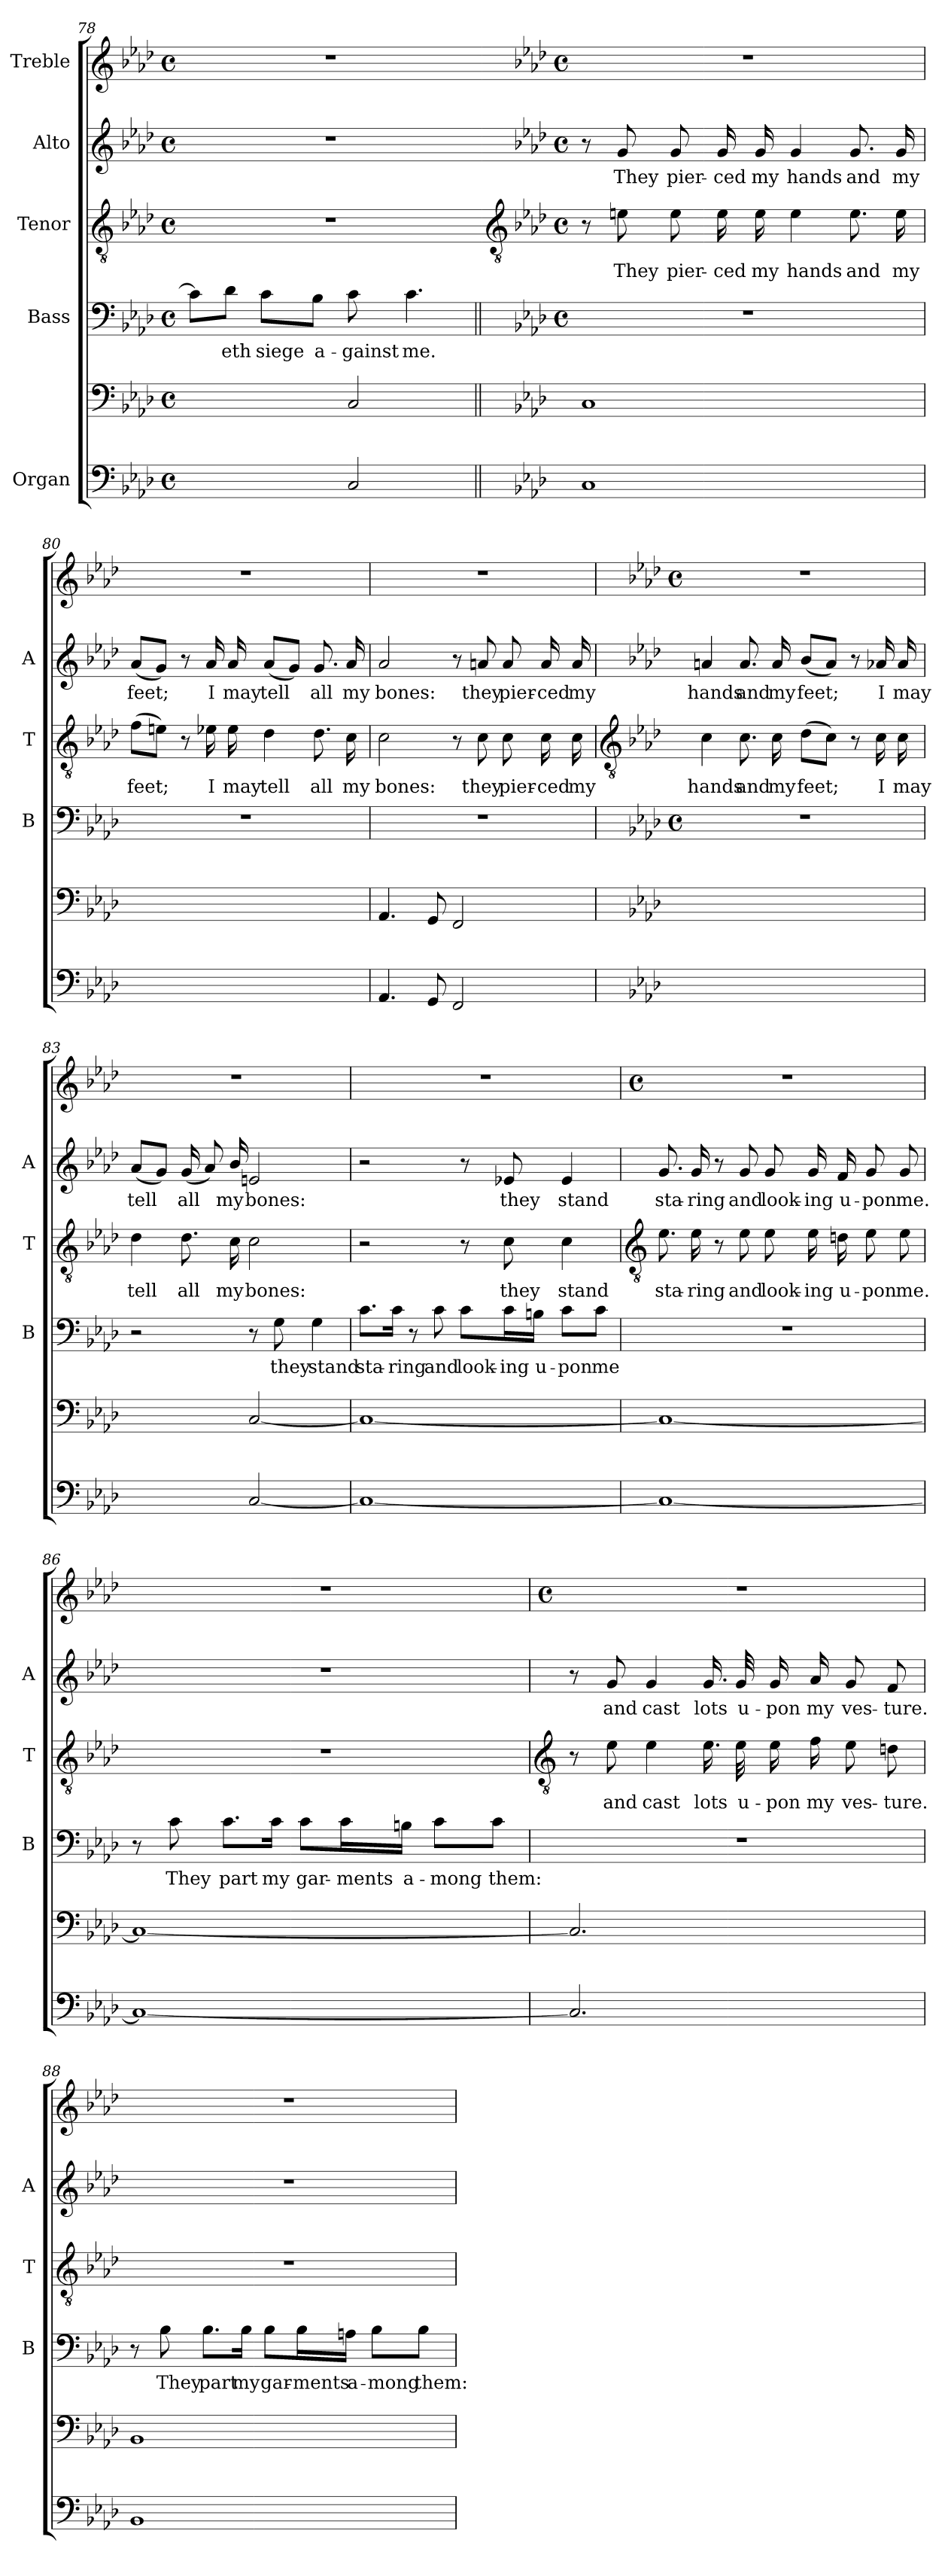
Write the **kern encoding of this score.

**kern	**text	**text	**kern	**text	**text	**kern	**text	**kern	**text	**kern	**text	**kern
*part5	*part5	*part5	*part5	*part5	*part5	*part4	*part4	*part3	*part3	*part2	*part2	*part1
*staff6	*staff6	*staff6	*staff5	*staff5	*staff5	*staff4	*staff4	*staff3	*staff3	*staff2	*staff2	*staff1
*I"Organ	*	*	*	*	*	*I"Bass	*	*I"Tenor	*	*I"Alto	*	*I"Treble
*	*	*	*	*	*	*I'B	*	*I'T	*	*I'A	*	*
*clefF4	*	*	*clefF4	*	*	*clefF4	*	*clefGv2	*	*clefG2	*	*clefG2
*k[b-e-a-d-]	*	*	*k[b-e-a-d-]	*	*	*k[b-e-a-d-]	*	*k[b-e-a-d-]	*	*k[b-e-a-d-]	*	*k[b-e-a-d-]
*A-:	*	*	*A-:	*	*	*A-:	*	*A-:	*	*A-:	*	*A-:
*M4/4	*	*	*M4/4	*	*	*M4/4	*	*M4/4	*	*M4/4	*	*M4/4
*met(c)	*	*	*met(c)	*	*	*met(c)	*	*met(c)	*	*met(c)	*	*met(c)
=78	=78	=78	=78	=78	=78	=78	=78	=78	=78	=78	=78	=78
!	!LO:LY:b	!	!	!LO:LY:b	!	!	!	!	!	!	!	!
[4D-yy	7	.	[4D-yy	7	.	8c\L]	.	1r	.	1r	.	1r
!	!	!	!	!	!	!	!LO:LY:b	!	!	!	!	!
.	.	.	.	.	.	8d-\J	eth	.	.	.	.	.
!	!LO:LY:b	!	!	!LO:LY:b	!	!	!LO:LY:b	!	!	!	!	!
4D-yy]	6	.	4D-yy]	6	.	8c\L	siege	.	.	.	.	.
!	!	!	!	!	!	!	!LO:LY:b	!	!	!	!	!
.	.	.	.	.	.	8B-\J	a-	.	.	.	.	.
!	!	!	!	!	!	!	!LO:LY:b	!	!	!	!	!
2C	.	.	2C	.	.	8c	-gainst	.	.	.	.	.
!	!	!	!	!	!	!	!LO:LY:b	!	!	!	!	!
.	.	.	.	.	.	4.c	me.	.	.	.	.	.
!!LO:LB:g=z
=79||	=79	=79	=79||	=79	=79	=79||	=79	=79	=79	=79	=79	=79
*	*	*	*	*	*	*	*	*clefGv2	*	*	*	*
*	*	*	*	*	*	*	*	*k[b-e-a-d-]	*	*k[b-e-a-d-]	*	*
*	*	*	*	*	*	*	*	*A-:	*	*A-:	*	*
*	*	*	*	*	*	*M4/4	*	*M4/4	*	*M4/4	*	*M4/4
*	*	*	*	*	*	*met(c)	*	*met(c)	*	*met(c)	*	*met(c)
1C	.	.	1C	.	.	1r	.	8r	.	8r	.	1r
!	!	!	!	!	!	!	!	!	!LO:LY:b	!	!LO:LY:b	!
.	.	.	.	.	.	.	.	8en	They	8g	They	.
!	!	!	!	!	!	!	!	!	!LO:LY:b	!	!LO:LY:b	!
.	.	.	.	.	.	.	.	8e	pier-	8g	pier-	.
!	!	!	!	!	!	!	!	!	!LO:LY:b	!	!LO:LY:b	!
.	.	.	.	.	.	.	.	16e	-ced	16g	-ced	.
!	!	!	!	!	!	!	!	!	!LO:LY:b	!	!LO:LY:b	!
.	.	.	.	.	.	.	.	16e	my	16g	my	.
!	!	!	!	!	!	!	!	!	!LO:LY:b	!	!LO:LY:b	!
.	.	.	.	.	.	.	.	4e	hands	4g	hands	.
!	!	!	!	!	!	!	!	!	!LO:LY:b	!	!LO:LY:b	!
.	.	.	.	.	.	.	.	8.e	and	8.g	and	.
!	!	!	!	!	!	!	!	!	!LO:LY:b	!	!LO:LY:b	!
.	.	.	.	.	.	.	.	16e	my	16g	my	.
=80	=80	=80	=80	=80	=80	=80	=80	=80	=80	=80	=80	=80
!	!LO:LY:b	!LO:LY:b	!	!LO:LY:b	!LO:LY:b	!	!	!	!LO:LY:b	!	!LO:LY:b	!
[8Cyy	6	4	[8Cyy	6	4	1r	.	(>8fL	feet;	(<8a-L	feet;	1r
!	!LO:LY:b	!LO:LY:b	!	!LO:LY:b	!LO:LY:b	!	!	!	!	!	!	!
8Cyy_	5	3	8Cyy_	5	3	.	.	8enJ)	.	8gJ)	.	.
!	!LO:LY:b	!LO:LY:b	!	!LO:LY:b	!LO:LY:b	!	!	!	!	!	!	!
4Cyy]	6	3	4Cyy]	6	3	.	.	8r	.	8r	.	.
!	!	!	!	!	!	!	!	!	!LO:LY:b	!	!LO:LY:b	!
.	.	.	.	.	.	.	.	16e-X	I	16a-	I	.
!	!	!	!	!	!	!	!	!	!LO:LY:b	!	!LO:LY:b	!
.	.	.	.	.	.	.	.	16e-	may	16a-	may	.
!	!LO:LY:b	!LO:LY:b	!	!LO:LY:b	!LO:LY:b	!	!	!	!LO:LY:b	!	!LO:LY:b	!
[4BB-yy	7	3	[4BB-yy	7	3	.	.	4d-	tell	(<8a-L	tell	.
.	.	.	.	.	.	.	.	.	.	8gJ)	.	.
!	!LO:LY:b	!	!	!LO:LY:b	!	!	!	!	!LO:LY:b	!	!LO:LY:b	!
4BB-yy]	6	.	4BB-yy]	6	.	.	.	8.d-	all	8.g	all	.
!	!	!	!	!	!	!	!	!	!LO:LY:b	!	!LO:LY:b	!
.	.	.	.	.	.	.	.	16c	my	16a-	my	.
=81	=81	=81	=81	=81	=81	=81	=81	=81	=81	=81	=81	=81
!	!	!	!	!	!	!	!	!	!LO:LY:b	!	!LO:LY:b	!
4.AA-	.	.	4.AA-	.	.	1r	.	2c	bones:	2a-	bones:	1r
8GG	.	.	8GG	.	.	.	.	.	.	.	.	.
2FF	.	.	2FF	.	.	.	.	8r	.	8r	.	.
!	!	!	!	!	!	!	!	!	!LO:LY:b	!	!LO:LY:b	!
.	.	.	.	.	.	.	.	8c	they	8an	they	.
!	!	!	!	!	!	!	!	!	!LO:LY:b	!	!LO:LY:b	!
.	.	.	.	.	.	.	.	8c	pier-	8a	pier-	.
!	!	!	!	!	!	!	!	!	!LO:LY:b	!	!LO:LY:b	!
.	.	.	.	.	.	.	.	16c	-ced	16a	-ced	.
!	!	!	!	!	!	!	!	!	!LO:LY:b	!	!LO:LY:b	!
.	.	.	.	.	.	.	.	16c	my	16a	my	.
!!LO:LB:g=z
=82	=82	=82	=82	=82	=82	=82	=82	=82	=82	=82	=82	=82
*	*	*	*	*	*	*	*	*clefGv2	*	*	*	*
*	*	*	*	*	*	*k[b-e-a-d-]	*	*	*	*	*	*
*	*	*	*	*	*	*A-:	*	*	*	*	*	*
*	*	*	*	*	*	*M4/4	*	*	*	*	*	*M4/4
*	*	*	*	*	*	*met(c)	*	*	*	*	*	*met(c)
!	!LO:LY:b	!	!	!LO:LY:b	!	!	!	!	!LO:LY:b	!	!LO:LY:b	!
[2FFyy	3	.	[2FFyy	3	.	1r	.	4c	hands	4an	hands	1r
!	!	!	!	!	!	!	!	!	!LO:LY:b	!	!LO:LY:b	!
.	.	.	.	.	.	.	.	8.c	and	8.a	and	.
!	!	!	!	!	!	!	!	!	!LO:LY:b	!	!LO:LY:b	!
.	.	.	.	.	.	.	.	16c	my	16a	my	.
!	!LO:LY:b	!LO:LY:b	!	!LO:LY:b	!LO:LY:b	!	!	!	!LO:LY:b	!	!LO:LY:b	!
8FFyy_	6	4	8FFyy_	6	4	.	.	(>8d-L	feet;	(<8b-L	feet;	.
!	!LO:LY:b	!LO:LY:b	!	!LO:LY:b	!LO:LY:b	!	!	!	!	!	!	!
8FFyy_	5	3	8FFyy_	5	3	.	.	8cJ)	.	8aJ)	.	.
!	!LO:LY:b	!	!	!LO:LY:b	!	!	!	!	!	!	!	!
4FFyy]	3	.	4FFyy]	3	.	.	.	8r	.	8r	.	.
!	!	!	!	!	!	!	!	!	!LO:LY:b	!	!LO:LY:b	!
.	.	.	.	.	.	.	.	16c	I	16a-X	I	.
!	!	!	!	!	!	!	!	!	!LO:LY:b	!	!LO:LY:b	!
.	.	.	.	.	.	.	.	16c	may	16a-	may	.
=83	=83	=83	=83	=83	=83	=83	=83	=83	=83	=83	=83	=83
!	!LO:LY:b	!LO:LY:b	!	!LO:LY:b	!LO:LY:b	!	!	!	!LO:LY:b	!	!LO:LY:b	!
[4BB-yy	7	3	[4BB-yy	7	3	2r	.	4d-	tell	(<8a-L	tell	1r
.	.	.	.	.	.	.	.	.	.	8gJ)	.	.
!	!LO:LY:b	!	!	!LO:LY:b	!	!	!	!	!LO:LY:b	!	!LO:LY:b	!
4BB-yy]	6	.	4BB-yy]	6	.	.	.	8.d-	all	(<16gLL	all	.
.	.	.	.	.	.	.	.	.	.	8a-J)	.	.
!	!	!	!	!	!	!	!	!	!LO:LY:b	!	!LO:LY:b	!
.	.	.	.	.	.	.	.	16c	my	16b-/	my	.
!	!	!	!	!	!	!	!	!	!LO:LY:b	!	!LO:LY:b	!
[2C	.	.	[2C	.	.	8r	.	2c	bones:	2en	bones:	.
!	!	!	!	!	!	!	!LO:LY:b	!	!	!	!	!
.	.	.	.	.	.	8G	they	.	.	.	.	.
!	!	!	!	!	!	!	!LO:LY:b	!	!	!	!	!
.	.	.	.	.	.	4G	stand	.	.	.	.	.
=84	=84	=84	=84	=84	=84	=84	=84	=84	=84	=84	=84	=84
!	!	!	!	!	!	!	!LO:LY:b	!	!	!	!	!
1C_	.	.	1C_	.	.	8.c\L	sta-	2r	.	2r	.	1r
!	!	!	!	!	!	!	!LO:LY:b	!	!	!	!	!
.	.	.	.	.	.	16c\Jk	-ring	.	.	.	.	.
.	.	.	.	.	.	8r	.	.	.	.	.	.
!	!	!	!	!	!	!	!LO:LY:b	!	!	!	!	!
.	.	.	.	.	.	8c	and	.	.	.	.	.
!	!	!	!	!	!	!	!LO:LY:b	!	!	!	!	!
.	.	.	.	.	.	8c\L	look-	8r	.	8r	.	.
!	!	!	!	!	!	!	!LO:LY:b	!	!LO:LY:b	!	!LO:LY:b	!
.	.	.	.	.	.	16c\L	-ing	8c	they	8e-X	they	.
!	!	!	!	!	!	!	!LO:LY:b	!	!	!	!	!
.	.	.	.	.	.	16Bn\JJ	u-	.	.	.	.	.
!	!	!	!	!	!	!	!LO:LY:b	!	!LO:LY:b	!	!LO:LY:b	!
.	.	.	.	.	.	8c\L	-pon	4c	stand	4e-	stand	.
!	!	!	!	!	!	!	!LO:LY:b	!	!	!	!	!
.	.	.	.	.	.	8c\J	me	.	.	.	.	.
!!LO:LB:g=z
=85	=85	=85	=85	=85	=85	=85	=85	=85	=85	=85	=85	=85
*	*	*	*	*	*	*	*	*clefGv2	*	*	*	*
*	*	*	*	*	*	*	*	*	*	*	*	*M4/4
*	*	*	*	*	*	*	*	*	*	*	*	*met(c)
!	!	!	!	!	!	!	!	!	!LO:LY:b	!	!LO:LY:b	!
1C_	.	.	1C_	.	.	1r	.	8.e-	sta-	8.g	sta-	1r
!	!	!	!	!	!	!	!	!	!LO:LY:b	!	!LO:LY:b	!
.	.	.	.	.	.	.	.	16e-	-ring	16g	-ring	.
.	.	.	.	.	.	.	.	8r	.	8r	.	.
!	!	!	!	!	!	!	!	!	!LO:LY:b	!	!LO:LY:b	!
.	.	.	.	.	.	.	.	8e-	and	8g	and	.
!	!	!	!	!	!	!	!	!	!LO:LY:b	!	!LO:LY:b	!
.	.	.	.	.	.	.	.	8e-	look-	8g	look-	.
!	!	!	!	!	!	!	!	!	!LO:LY:b	!	!LO:LY:b	!
.	.	.	.	.	.	.	.	16e-	-ing	16g	-ing	.
!	!	!	!	!	!	!	!	!	!LO:LY:b	!	!LO:LY:b	!
.	.	.	.	.	.	.	.	16dn	u-	16f	u-	.
!	!	!	!	!	!	!	!	!	!LO:LY:b	!	!LO:LY:b	!
.	.	.	.	.	.	.	.	8e-	-pon	8g	-pon	.
!	!	!	!	!	!	!	!	!	!LO:LY:b	!	!LO:LY:b	!
.	.	.	.	.	.	.	.	8e-	me.	8g	me.	.
=86	=86	=86	=86	=86	=86	=86	=86	=86	=86	=86	=86	=86
1C_	.	.	1C_	.	.	8r	.	1r	.	1r	.	1r
!	!	!	!	!	!	!	!LO:LY:b	!	!	!	!	!
.	.	.	.	.	.	8c	They	.	.	.	.	.
!	!	!	!	!	!	!	!LO:LY:b	!	!	!	!	!
.	.	.	.	.	.	8.c\L	part	.	.	.	.	.
!	!	!	!	!	!	!	!LO:LY:b	!	!	!	!	!
.	.	.	.	.	.	16c\Jk	my	.	.	.	.	.
!	!	!	!	!	!	!	!LO:LY:b	!	!	!	!	!
.	.	.	.	.	.	8c\L	gar-	.	.	.	.	.
!	!	!	!	!	!	!	!LO:LY:b	!	!	!	!	!
.	.	.	.	.	.	16c\L	-ments	.	.	.	.	.
!	!	!	!	!	!	!	!LO:LY:b	!	!	!	!	!
.	.	.	.	.	.	16Bn\JJ	a-	.	.	.	.	.
!	!	!	!	!	!	!	!LO:LY:b	!	!	!	!	!
.	.	.	.	.	.	8c\L	-mong	.	.	.	.	.
!	!	!	!	!	!	!	!LO:LY:b	!	!	!	!	!
.	.	.	.	.	.	8c\J	them:	.	.	.	.	.
!!LO:LB:g=z
=87	=87	=87	=87	=87	=87	=87	=87	=87	=87	=87	=87	=87
*	*	*	*	*	*	*	*	*clefGv2	*	*	*	*
*	*	*	*	*	*	*	*	*	*	*	*	*M4/4
*	*	*	*	*	*	*	*	*	*	*	*	*met(c)
2.C]	.	.	2.C]	.	.	1r	.	8r	.	8r	.	1r
!	!	!	!	!	!	!	!	!	!LO:LY:b	!	!LO:LY:b	!
.	.	.	.	.	.	.	.	8e-	and	8g	and	.
!	!	!	!	!	!	!	!	!	!LO:LY:b	!	!LO:LY:b	!
.	.	.	.	.	.	.	.	4e-	cast	4g	cast	.
!	!	!	!	!	!	!	!	!	!LO:LY:b	!	!LO:LY:b	!
.	.	.	.	.	.	.	.	16.e-	lots	16.g	lots	.
!	!	!	!	!	!	!	!	!	!LO:LY:b	!	!LO:LY:b	!
.	.	.	.	.	.	.	.	32e-	u-	32g	u-	.
!	!	!	!	!	!	!	!	!	!LO:LY:b	!	!LO:LY:b	!
.	.	.	.	.	.	.	.	16e-	-pon	16g	-pon	.
!	!	!	!	!	!	!	!	!	!LO:LY:b	!	!LO:LY:b	!
.	.	.	.	.	.	.	.	16f	my	16a-	my	.
!	!LO:LY:b	!LO:LY:b	!	!LO:LY:b	!LO:LY:b	!	!	!	!LO:LY:b	!	!LO:LY:b	!
[8BB-yy	6	4	[8BB-yy	6	4	.	.	8e-	ves-	8g	ves-	.
!	!LO:LY:b	!LO:LY:b	!	!LO:LY:b	!LO:LY:b	!	!	!	!LO:LY:b	!	!LO:LY:b	!
8BB-Lyy]	5	3	8BB-Lyy]	5	3	.	.	8dn	-ture.	8f	-ture.	.
=88	=88	=88	=88	=88	=88	=88	=88	=88	=88	=88	=88	=88
1BB-	.	.	1BB-	.	.	8r	.	1r	.	1r	.	1r
!	!	!	!	!	!	!	!LO:LY:b	!	!	!	!	!
.	.	.	.	.	.	8B-	They	.	.	.	.	.
!	!	!	!	!	!	!	!LO:LY:b	!	!	!	!	!
.	.	.	.	.	.	8.B-\L	part	.	.	.	.	.
!	!	!	!	!	!	!	!LO:LY:b	!	!	!	!	!
.	.	.	.	.	.	16B-\Jk	my	.	.	.	.	.
!	!	!	!	!	!	!	!LO:LY:b	!	!	!	!	!
.	.	.	.	.	.	8B-\L	gar-	.	.	.	.	.
!	!	!	!	!	!	!	!LO:LY:b	!	!	!	!	!
.	.	.	.	.	.	16B-\L	-ments	.	.	.	.	.
!	!	!	!	!	!	!	!LO:LY:b	!	!	!	!	!
.	.	.	.	.	.	16An\JJ	a-	.	.	.	.	.
!	!	!	!	!	!	!	!LO:LY:b	!	!	!	!	!
.	.	.	.	.	.	8B-\L	-mong	.	.	.	.	.
!	!	!	!	!	!	!	!LO:LY:b	!	!	!	!	!
.	.	.	.	.	.	8B-\J	them:	.	.	.	.	.
=	=	=	=	=	=	=	=	=	=	=	=	=
*-	*-	*-	*-	*-	*-	*-	*-	*-	*-	*-	*-	*-
